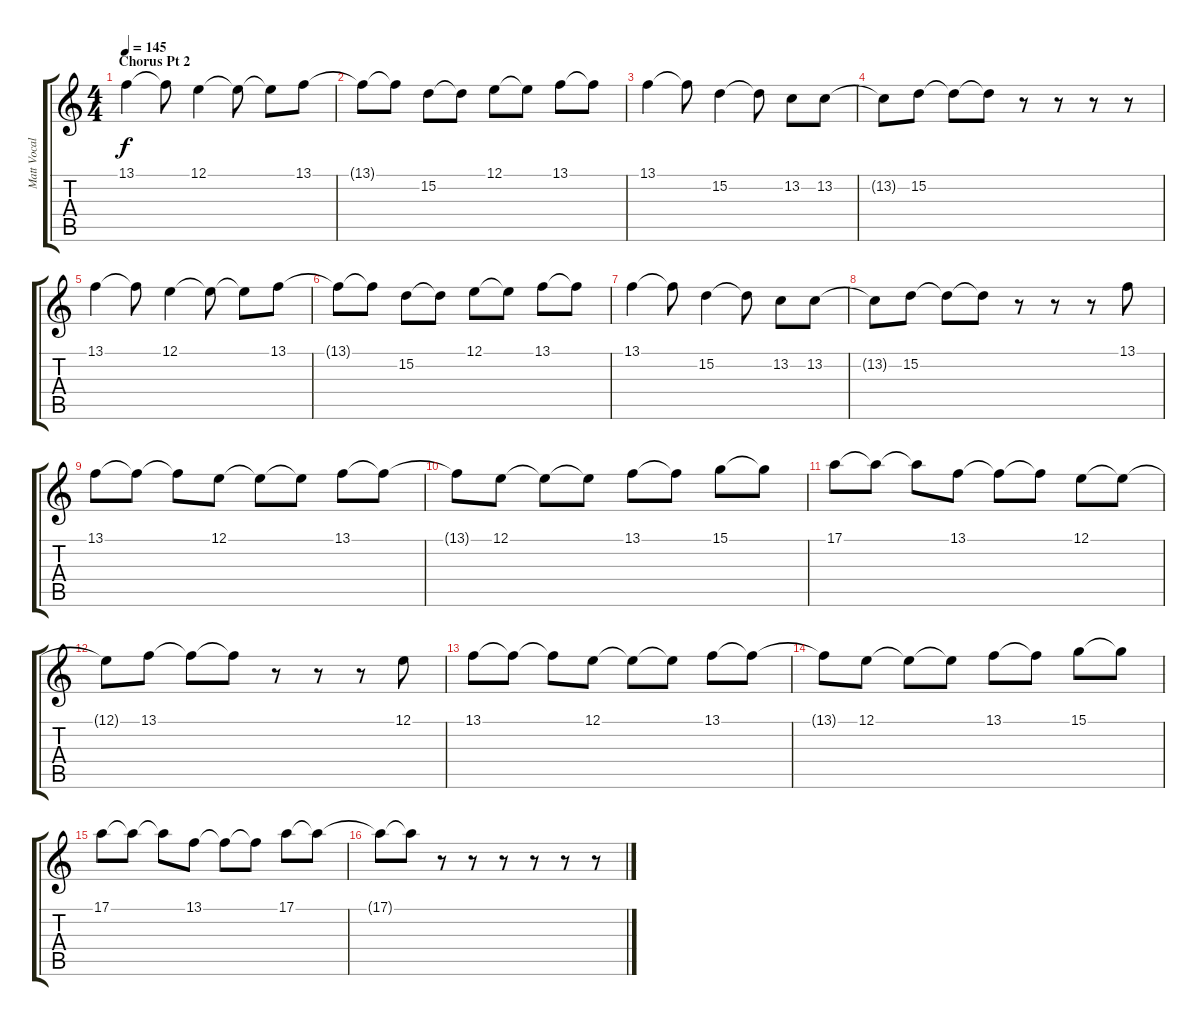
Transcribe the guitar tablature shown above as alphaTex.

\track ("Matt Vocals" "Matt Vocal") {instrument lead2sawtooth}
\staff {score tabs}
\tuning (E4 B3 G3 D3 A2 D2) {hide}
\ts (4 4)
\section ("" "Chorus Pt 2")
\tempo 145
\clef g2
\ks c
13.1.4{dy f} 13.1{t}.8 12.1.4 12.1{t}.8 12.1{t}.8 13.1.8 |
13.1{t}.8 13.1{t}.8 15.2.8 15.2{t}.8 12.1.8 12.1{t}.8 13.1.8 13.1{t}.8 |
13.1.4 13.1{t}.8 15.2.4 15.2{t}.8 13.2.8 13.2.8 |
13.2{t}.8 15.2.8 15.2{t}.8 15.2{t}.8 r.8 r.8 r.8 r.8 |
13.1.4 13.1{t}.8 12.1.4 12.1{t}.8 12.1{t}.8 13.1.8 |
13.1{t}.8 13.1{t}.8 15.2.8 15.2{t}.8 12.1.8 12.1{t}.8 13.1.8 13.1{t}.8 |
13.1.4 13.1{t}.8 15.2.4 15.2{t}.8 13.2.8 13.2.8 |
13.2{t}.8 15.2.8 15.2{t}.8 15.2{t}.8 r.8 r.8 r.8 13.1.8 |
13.1.8 13.1{t}.8 13.1{t}.8 12.1.8 12.1{t}.8 12.1{t}.8 13.1.8 13.1{t}.8 |
13.1{t}.8 12.1.8 12.1{t}.8 12.1{t}.8 13.1.8 13.1{t}.8 15.1.8 15.1{t}.8 |
17.1.8 17.1{t}.8 17.1{t}.8 13.1.8 13.1{t}.8 13.1{t}.8 12.1.8 12.1{t}.8 |
12.1{t}.8 13.1.8 13.1{t}.8 13.1{t}.8 r.8 r.8 r.8 12.1.8 |
13.1.8 13.1{t}.8 13.1{t}.8 12.1.8 12.1{t}.8 12.1{t}.8 13.1.8 13.1{t}.8 |
13.1{t}.8 12.1.8 12.1{t}.8 12.1{t}.8 13.1.8 13.1{t}.8 15.1.8 15.1{t}.8 |
17.1.8 17.1{t}.8 17.1{t}.8 13.1.8 13.1{t}.8 13.1{t}.8 17.1.8 17.1{t}.8 |
17.1{t}.8 17.1{t}.8 r.8 r.8 r.8 r.8 r.8 r.8
